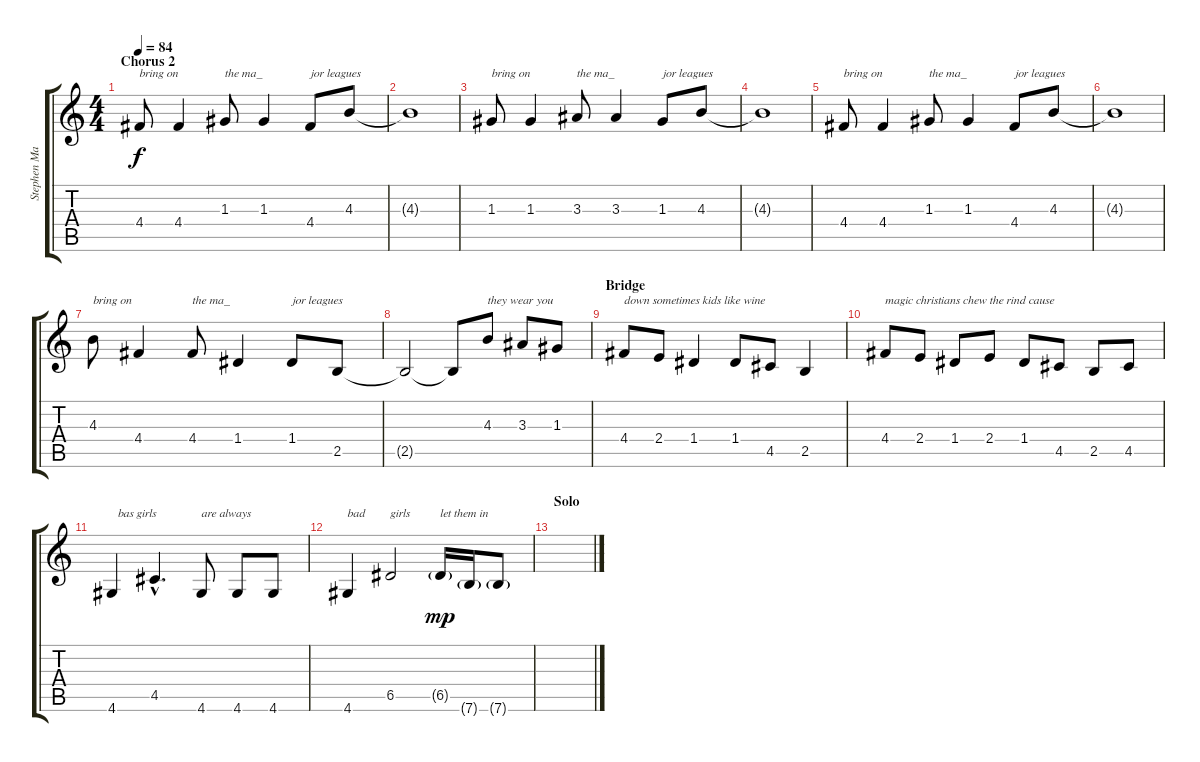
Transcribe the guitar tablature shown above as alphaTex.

\track ("Stephen Malkmus" "Stephen Ma") {instrument synthbass1}
\staff {score tabs}
\tuning (E4 B3 G3 D3 A2 E2) {hide}
\ts (4 4)
\section ("" "Chorus 2")
\tempo 84
\clef g2
\ks c
4.4.8{txt "bring on" dy f} 4.4.4 1.3.8{txt "the ma_"} 1.3.4 4.4.8{txt "jor leagues"} 4.3.8 |
4.3{t}.1 |
1.3.8{txt "bring on"} 1.3.4 3.3.8{txt "the ma_"} 3.3.4 1.3.8{txt "jor leagues"} 4.3.8 |
4.3{t}.1 |
4.4.8{txt "bring on"} 4.4.4 1.3.8{txt "the ma_"} 1.3.4 4.4.8{txt "jor leagues"} 4.3.8 |
4.3{t}.1 |
4.3.8{txt "bring on"} 4.4.4 4.4.8{txt "the ma_"} 1.4.4 1.4.8{txt "jor leagues"} 2.5.8 |
2.5{t}.2 2.5{t}.8 4.3.8{txt "they wear you"} 3.3.8 1.3.8 |
\section ("" "Bridge")
4.4.8{txt "down sometimes kids like wine"} 2.4.8 1.4.4 1.4.8 4.5.8 2.5.4 |
4.4.8{txt "magic christians chew the rind cause"} 2.4.8 1.4.8 2.4.8 1.4.8 4.5.8 2.5.8 4.5.8 |
4.6.4{txt "  bas girls"} 4.5{hac}.4{d} 4.6.8{txt "are always "} 4.6.8 4.6.8 |
4.6.4{txt "bad"} 6.5.2{txt "girls"} 6.5{g}.16{txt "let them in" dy mp} 7.6{g}.16 7.6{g}.8 |
\section ("" "Solo")
